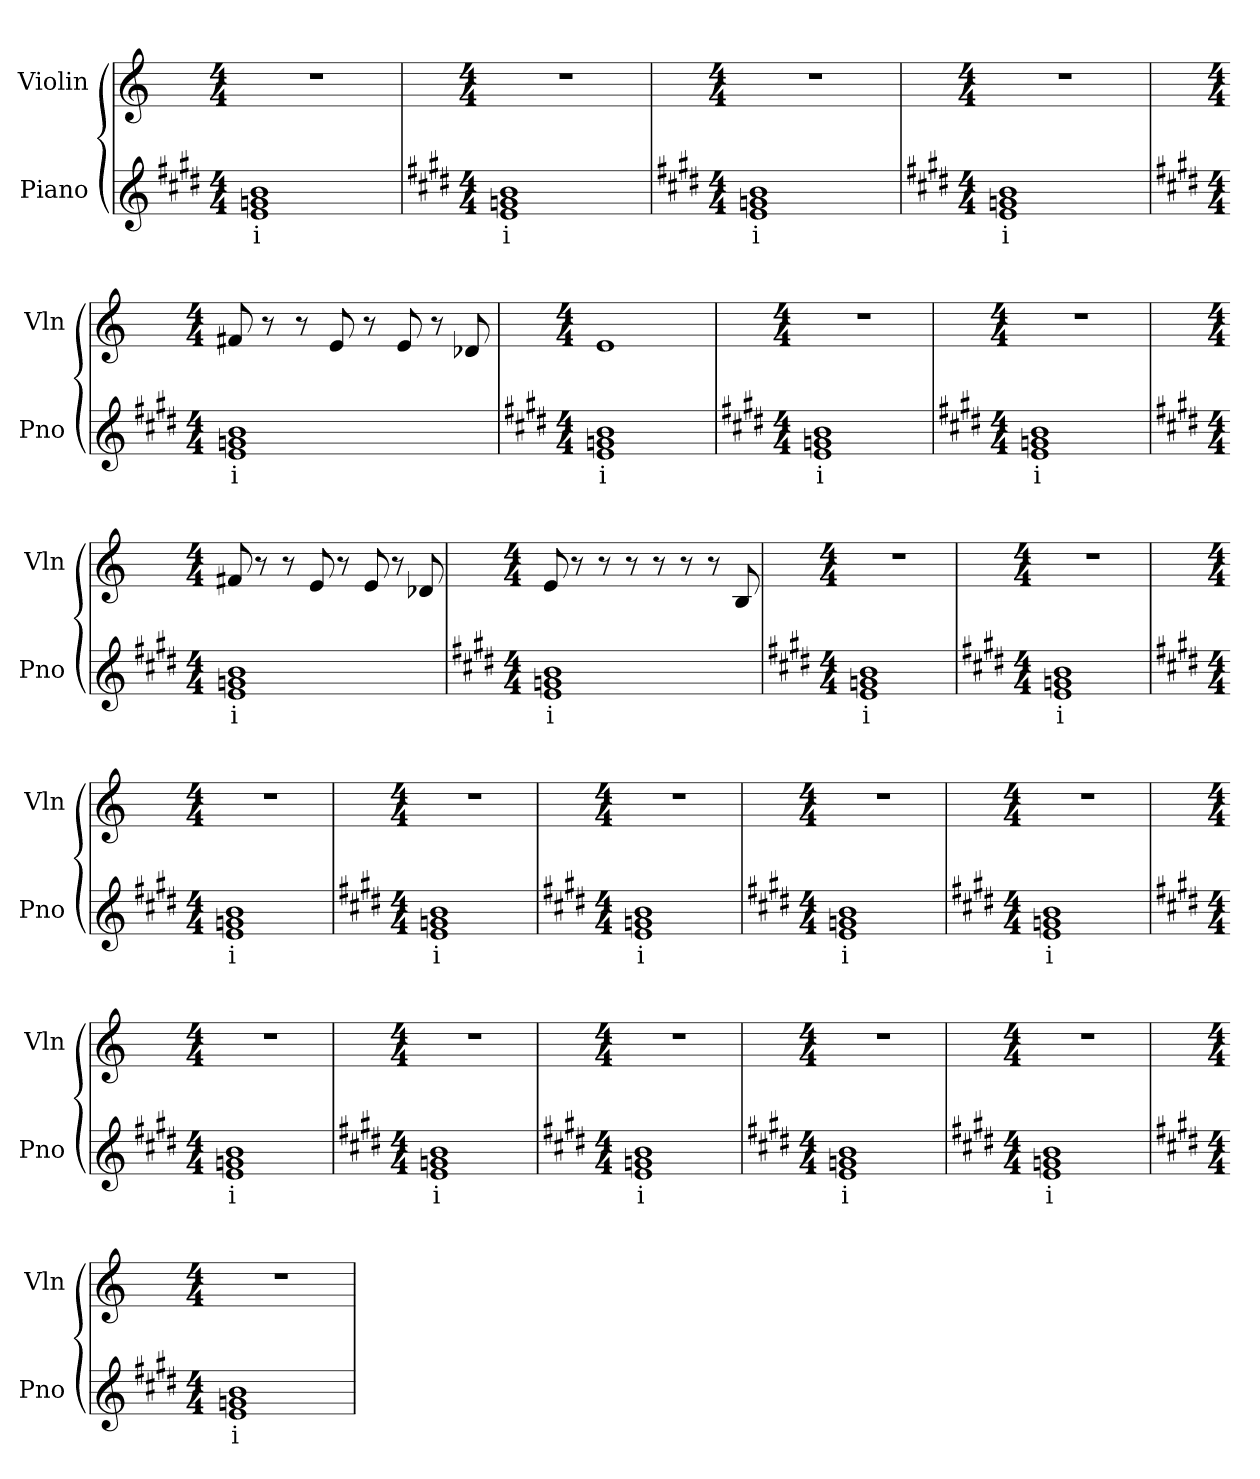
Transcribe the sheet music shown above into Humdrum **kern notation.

**kern	**text	**kern
*part2	*part2	*part1
*staff2	*staff2	*staff1
*I"Piano	*	*I"Violin
*I'Pno	*	*I'Vln
*k[f#c#g#d#]	*	*
*E:	*	*
*M4/4	*	*M4/4
=	=	=
1e 1gn 1b	i	1r
=	=	=
*k[f#c#g#d#]	*	*
*E:	*	*
*M4/4	*	*M4/4
1e 1gn 1b	i	1r
=	=	=
*k[f#c#g#d#]	*	*
*E:	*	*
*M4/4	*	*M4/4
1e 1gn 1b	i	1r
=	=	=
*k[f#c#g#d#]	*	*
*E:	*	*
*M4/4	*	*M4/4
1e 1gn 1b	i	1r
=	=	=
*k[f#c#g#d#]	*	*
*E:	*	*
*M4/4	*	*M4/4
1e 1gn 1b	i	8f#X
.	.	8r
.	.	8r
.	.	8e
.	.	8r
.	.	8e
.	.	8r
.	.	8d-X
=	=	=
*k[f#c#g#d#]	*	*
*E:	*	*
*M4/4	*	*M4/4
1e 1gn 1b	i	1e
=	=	=
*k[f#c#g#d#]	*	*
*E:	*	*
*M4/4	*	*M4/4
1e 1gn 1b	i	1r
=	=	=
*k[f#c#g#d#]	*	*
*E:	*	*
*M4/4	*	*M4/4
1e 1gn 1b	i	1r
=	=	=
*k[f#c#g#d#]	*	*
*E:	*	*
*M4/4	*	*M4/4
1e 1gn 1b	i	8f#X
.	.	8r
.	.	8r
.	.	8e
.	.	8r
.	.	8e
.	.	8r
.	.	8d-X
=	=	=
*k[f#c#g#d#]	*	*
*E:	*	*
*M4/4	*	*M4/4
1e 1gn 1b	i	8e
.	.	8r
.	.	8r
.	.	8r
.	.	8r
.	.	8r
.	.	8r
.	.	8B
=	=	=
*k[f#c#g#d#]	*	*
*E:	*	*
*M4/4	*	*M4/4
1e 1gn 1b	i	1r
=	=	=
*k[f#c#g#d#]	*	*
*E:	*	*
*M4/4	*	*M4/4
1e 1gn 1b	i	1r
=	=	=
*k[f#c#g#d#]	*	*
*E:	*	*
*M4/4	*	*M4/4
1e 1gn 1b	i	1r
=	=	=
*k[f#c#g#d#]	*	*
*E:	*	*
*M4/4	*	*M4/4
1e 1gn 1b	i	1r
=	=	=
*k[f#c#g#d#]	*	*
*E:	*	*
*M4/4	*	*M4/4
1e 1gn 1b	i	1r
=	=	=
*k[f#c#g#d#]	*	*
*E:	*	*
*M4/4	*	*M4/4
1e 1gn 1b	i	1r
=	=	=
*k[f#c#g#d#]	*	*
*E:	*	*
*M4/4	*	*M4/4
1e 1gn 1b	i	1r
=	=	=
*k[f#c#g#d#]	*	*
*E:	*	*
*M4/4	*	*M4/4
1e 1gn 1b	i	1r
=	=	=
*k[f#c#g#d#]	*	*
*E:	*	*
*M4/4	*	*M4/4
1e 1gn 1b	i	1r
=	=	=
*k[f#c#g#d#]	*	*
*E:	*	*
*M4/4	*	*M4/4
1e 1gn 1b	i	1r
=	=	=
*k[f#c#g#d#]	*	*
*E:	*	*
*M4/4	*	*M4/4
1e 1gn 1b	i	1r
=	=	=
*k[f#c#g#d#]	*	*
*E:	*	*
*M4/4	*	*M4/4
1e 1gn 1b	i	1r
=	=	=
*k[f#c#g#d#]	*	*
*E:	*	*
*M4/4	*	*M4/4
1e 1gn 1b	i	1r
=	=	=
*-	*-	*-
